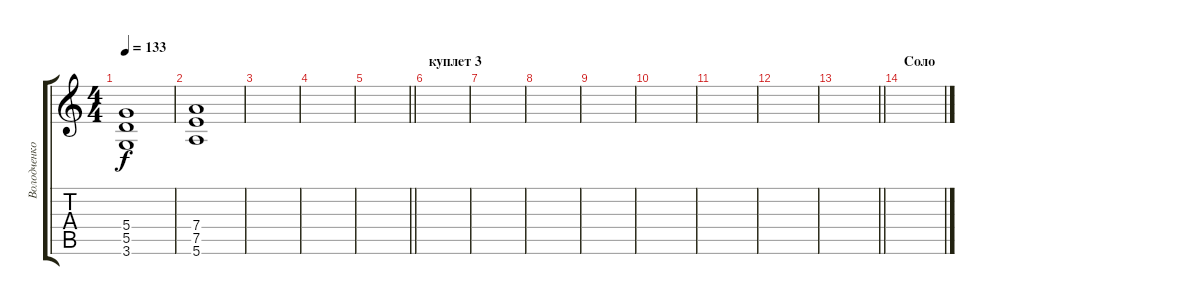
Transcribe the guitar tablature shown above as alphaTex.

\track ("Володченко" "Володченко") {instrument overdrivenguitar}
\staff {score tabs}
\tuning (E4 B3 G3 D3 A2 E2) {hide}
\ts (4 4)
\tempo 133
\clef g2
\ks c
(5.4 5.5 3.6).1{dy f} |
(7.4 7.5 5.6).1 |
|
|
\barLineRight lightlight
|
\section ("" "куплет 3")
|
|
|
|
|
|
|
\barLineRight lightlight
|
\section ("" "Соло")
